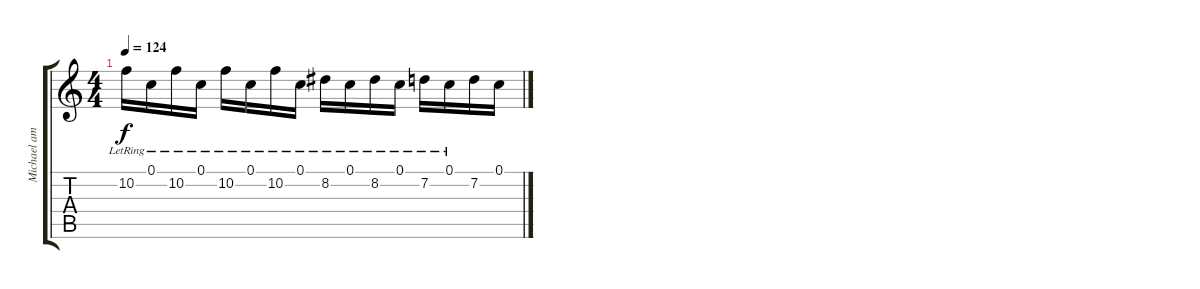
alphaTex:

\track ("Michael amott" "Michael am") {instrument overdrivenguitar}
\staff {score tabs}
\tuning (C4 G3 Eb3 Bb2 F2 C2) {hide}
\ts (4 4)
\tempo 124
\clef g2
\ks c
10.2{lr}.16{dy f} 0.1{lr}.16 10.2{lr}.16 0.1{lr}.16 10.2{lr}.16 0.1{lr}.16 10.2{lr}.16 0.1{lr}.16 8.2{lr}.16 0.1{lr}.16 8.2{lr}.16 0.1{lr}.16 7.2{lr}.16 0.1{lr}.16 7.2.16 0.1.16
